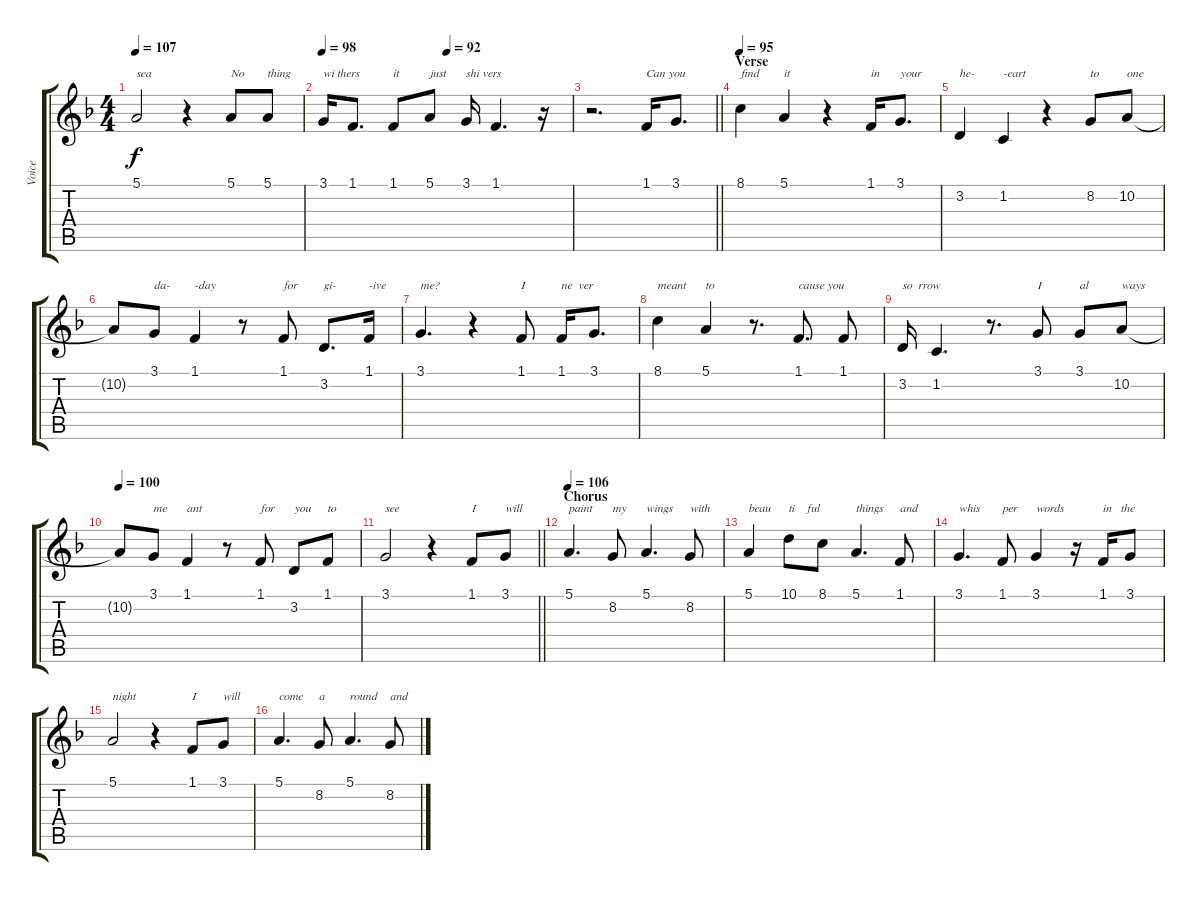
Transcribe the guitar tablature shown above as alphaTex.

\track ("Voice" "Voice") {instrument ocarina}
\staff {score tabs}
\tuning (E4 B3 G3 D3 A2 E2) {hide}
\ts (4 4)
\tempo 107
\clef g2
\ks f
5.1.2{txt "sea" dy f} r.4 5.1.8{txt "No"} 5.1.8{txt "thing"} |
\tempo 98
\tempo (92 0.5)
3.1.16{txt "wi thers"} 1.1.8{d} 1.1.8{txt "it"} 5.1.8{txt "just"} 3.1.16{txt "shi vers"} 1.1.4{d} r.16 |
\barLineRight lightlight
r.2{d} 1.1.16{txt "Can you"} 3.1.8{d} |
\section ("" "Verse")
\tempo 95
8.1.4{txt "find"} 5.1.4{txt "it"} r.4 1.1.16{txt "in"} 3.1.8{d txt "your"} |
3.2.4{txt "he-"} 1.2.4{txt "-eart"} r.4 8.2.8{txt "to"} 10.2.8{txt "one"} |
10.2{t}.8 3.1.8{txt "da-"} 1.1.4{txt "-day"} r.8 1.1.8{txt "for"} 3.2.8{d txt "gi-"} 1.1.16{txt "-ive"} |
3.1.4{d txt "me?"} r.4 1.1.8{txt "I"} 1.1.16{txt "ne  ver"} 3.1.8{d} |
8.1.4{txt "meant"} 5.1.4{txt "to"} r.8{d} 1.1.8{d txt "cause you"} 1.1.8 |
3.2.16{txt "so  rrow"} 1.2.4{d} r.8{d} 3.1.8{txt "I"} 3.1.8{txt "al"} 10.2.8{txt "ways"} |
\tempo 100
10.2{t}.8 3.1.8{txt "me"} 1.1.4{txt "ant"} r.8 1.1.8{txt "for"} 3.2.8{txt "you"} 1.1.8{txt "to"} |
\barLineRight lightlight
3.1.2{txt "see"} r.4 1.1.8{txt "I "} 3.1.8{txt "will"} |
\section ("" "Chorus")
\tempo 106
5.1.4{d txt "paint"} 8.2.8{txt "my"} 5.1.4{d txt "wings"} 8.2.8{txt "with"} |
5.1.4{txt "beau"} 10.1.8{txt "ti    ful"} 8.1.8 5.1.4{d txt "things"} 1.1.8{txt "and"} |
3.1.4{d txt "whis"} 1.1.8{txt "per"} 3.1.4{txt "words"} r.16 1.1.16{txt "in   the"} 3.1.8 |
5.1.2{txt "night"} r.4 1.1.8{txt "I "} 3.1.8{txt "will"} |
5.1.4{d txt "come"} 8.2.8{txt "a"} 5.1.4{d txt "round"} 8.2.8{txt "and"}
